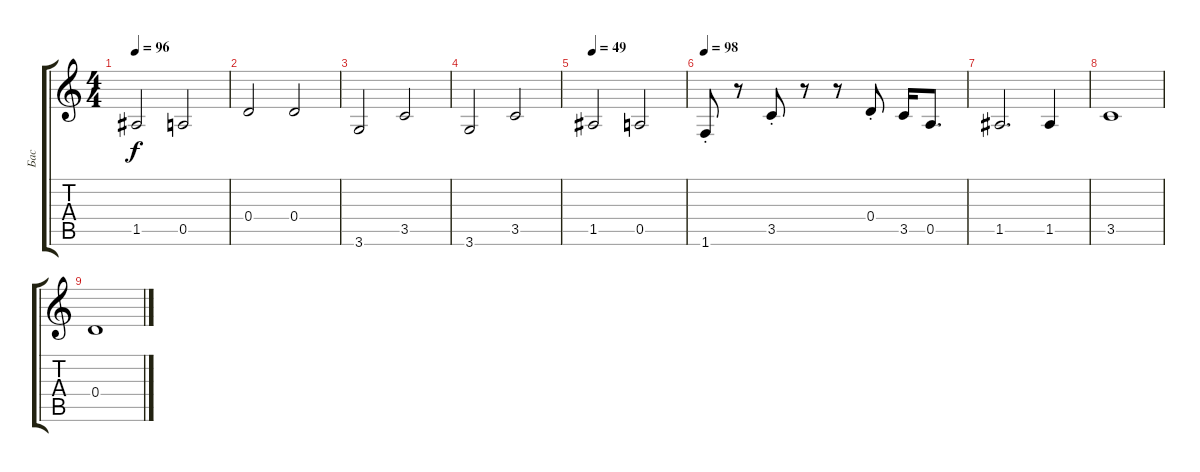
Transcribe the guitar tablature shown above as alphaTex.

\track ("Бас" "Бас") {instrument acousticguitarsteel}
\staff {score tabs}
\tuning (E4 B3 G3 D3 A2 E2) {hide}
\ts (4 4)
\tempo 96
\clef g2
\ks c
1.5.2{dy f} 0.5.2 |
0.4.2 0.4.2 |
3.6.2 3.5.2 |
3.6.2 3.5.2 |
\tempo 49
1.5.2 0.5.2 |
\tempo 98
1.6{st}.8 r.8 3.5{st}.8 r.8 r.8 0.4{st}.8 3.5.16 0.5.8{d} |
1.5.2{d} 1.5.4 |
3.5.1 |
0.4.1
